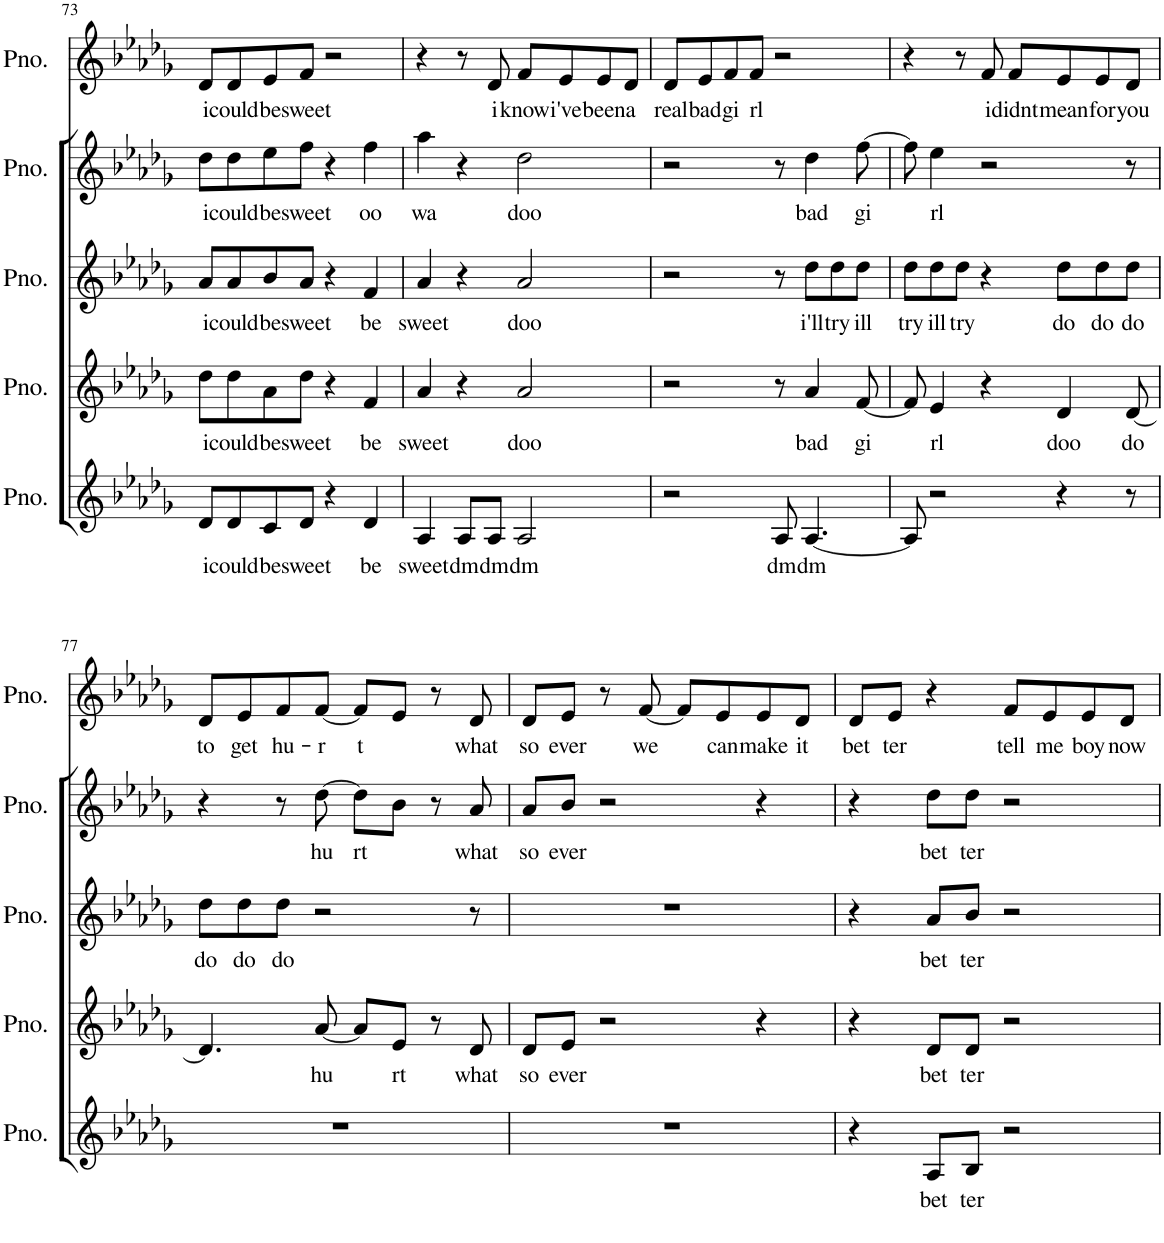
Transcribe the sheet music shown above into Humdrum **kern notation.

**kern	**text	**kern	**text	**kern	**text	**kern	**text	**kern	**text
*part5	*part5	*part4	*part4	*part3	*part3	*part2	*part2	*part1	*part1
*staff5	*staff5	*staff4	*staff4	*staff3	*staff3	*staff2	*staff2	*staff1	*staff1
*I"A2	*	*I"A1	*	*I"S2	*	*I"Sop1	*	*I"Solo	*
!!LO:PB:g=z
*clefG2	*	*clefG2	*	*clefG2	*	*clefG2	*	*clefG2	*
*k[b-e-a-d-g-]	*	*k[b-e-a-d-g-]	*	*k[b-e-a-d-g-]	*	*k[b-e-a-d-g-]	*	*k[b-e-a-d-g-]	*
*M4/4	*	*M4/4	*	*M4/4	*	*M4/4	*	*M4/4	*
=73	=73	=73	=73	=73	=73	=73	=73	=73	=73
!	!LO:LY:b	!	!LO:LY:b	!	!LO:LY:b	!	!LO:LY:b	!	!LO:LY:b
8d-/L	i	8dd-\L	i	8a-/L	i	8dd-\L	i	8d-/L	i
!	!LO:LY:b	!	!LO:LY:b	!	!LO:LY:b	!	!LO:LY:b	!	!LO:LY:b
8d-/	could	8dd-\	could	8a-/	could	8dd-\	could	8d-/	could
!	!LO:LY:b	!	!LO:LY:b	!	!LO:LY:b	!	!LO:LY:b	!	!LO:LY:b
8c/	be	8a-\	be	8b-/	be	8ee-\	be	8e-/	be
!	!LO:LY:b	!	!LO:LY:b	!	!LO:LY:b	!	!LO:LY:b	!	!LO:LY:b
8d-/J	sweet	8dd-\J	sweet	8a-/J	sweet	8ff\J	sweet	8f/J	sweet
4r	.	4r	.	4r	.	4r	.	2r	.
!	!LO:LY:b	!	!LO:LY:b	!	!LO:LY:b	!	!LO:LY:b	!	!
4d-/	be	4f/	be	4f/	be	4ff\	oo	.	.
=74	=74	=74	=74	=74	=74	=74	=74	=74	=74
!	!LO:LY:b	!	!LO:LY:b	!	!LO:LY:b	!	!LO:LY:b	!	!
4A-/	sweet	4a-/	sweet	4a-/	sweet	4aa-\	wa	4r	.
!	!LO:LY:b	!	!	!	!	!	!	!	!
8A-/L	dm	4r	.	4r	.	4r	.	8r	.
!	!LO:LY:b	!	!	!	!	!	!	!	!LO:LY:b
8A-/J	dm	.	.	.	.	.	.	8d-/	i
!	!LO:LY:b	!	!LO:LY:b	!	!LO:LY:b	!	!LO:LY:b	!	!LO:LY:b
2A-/	dm	2a-/	doo	2a-/	doo	2dd-\	doo	8f/L	know
!	!	!	!	!	!	!	!	!	!LO:LY:b
.	.	.	.	.	.	.	.	8e-/	i've
!	!	!	!	!	!	!	!	!	!LO:LY:b
.	.	.	.	.	.	.	.	8e-/	been
!	!	!	!	!	!	!	!	!	!LO:LY:b
.	.	.	.	.	.	.	.	8d-/J	a
=75	=75	=75	=75	=75	=75	=75	=75	=75	=75
!	!	!	!	!	!	!	!	!	!LO:LY:b
2r	.	2r	.	2r	.	2r	.	8d-/L	real
!	!	!	!	!	!	!	!	!	!LO:LY:b
.	.	.	.	.	.	.	.	8e-/	bad
!	!	!	!	!	!	!	!	!	!LO:LY:b
.	.	.	.	.	.	.	.	8f/	gi
!	!	!	!	!	!	!	!	!	!LO:LY:b
.	.	.	.	.	.	.	.	8f/J	rl
!	!LO:LY:b	!	!	!	!	!	!	!	!
8A-/	dm	8r	.	8r	.	8r	.	2r	.
!	!LO:LY:b	!	!LO:LY:b	!	!LO:LY:b	!	!LO:LY:b	!	!
[4.A-/	dm	4a-/	bad	8dd-\L	i'll	4dd-\	bad	.	.
!	!	!	!	!	!LO:LY:b	!	!	!	!
.	.	.	.	8dd-\	try	.	.	.	.
!	!	!	!LO:LY:b	!	!LO:LY:b	!	!LO:LY:b	!	!
.	.	[8f/	gi	8dd-\J	ill	[8ff\	gi	.	.
=76	=76	=76	=76	=76	=76	=76	=76	=76	=76
!	!	!	!	!	!LO:LY:b	!	!	!	!
8A-/]	.	8f/]	.	8dd-\L	try	8ff\]	.	4r	.
!	!	!	!LO:LY:b	!	!LO:LY:b	!	!LO:LY:b	!	!
2r	.	4e-/	rl	8dd-\	ill	4ee-\	rl	.	.
!	!	!	!	!	!LO:LY:b	!	!	!	!
.	.	.	.	8dd-\J	try	.	.	8r	.
!	!	!	!	!	!	!	!	!	!LO:LY:b
.	.	4r	.	4r	.	2r	.	8f/	i
!	!	!	!	!	!	!	!	!	!LO:LY:b
.	.	.	.	.	.	.	.	8f/L	didnt
!	!	!	!LO:LY:b	!	!LO:LY:b	!	!	!	!LO:LY:b
4r	.	4d-/	doo	8dd-\L	do	.	.	8e-/	mean
!	!	!	!	!	!LO:LY:b	!	!	!	!LO:LY:b
.	.	.	.	8dd-\	do	.	.	8e-/	for
!	!	!	!LO:LY:b	!	!LO:LY:b	!	!	!	!LO:LY:b
8r	.	[8d-/	do	8dd-\J	do	8r	.	8d-/J	you
!!LO:LB:g=z
=77	=77	=77	=77	=77	=77	=77	=77	=77	=77
!	!	!	!	!	!LO:LY:b	!	!	!	!LO:LY:b
1r	.	4.d-/]	.	8dd-\L	do	4r	.	8d-/L	to
!	!	!	!	!	!LO:LY:b	!	!	!	!LO:LY:b
.	.	.	.	8dd-\	do	.	.	8e-/	get
!	!	!	!	!	!LO:LY:b	!	!	!	!LO:LY:b
.	.	.	.	8dd-\J	do	8r	.	8f/	hu-
!	!	!	!LO:LY:b	!	!	!	!LO:LY:b	!	!LO:LY:b
.	.	[8a-/	hu	2r	.	[8dd-\	hu	[8f/J	-r
!	!	!	!	!	!	!	!LO:LY:b	!	!LO:LY:b
.	.	8a-/L]	.	.	.	8dd-\L]	rt	8f/L]	t
!	!	!	!LO:LY:b	!	!	!	!	!	!
.	.	8e-/J	rt	.	.	8b-\J	.	8e-/J	.
.	.	8r	.	.	.	8r	.	8r	.
!	!	!	!LO:LY:b	!	!	!	!LO:LY:b	!	!LO:LY:b
.	.	8d-/	what	8r	.	8a-/	what	8d-/	what
=78	=78	=78	=78	=78	=78	=78	=78	=78	=78
!	!	!	!LO:LY:b	!	!	!	!LO:LY:b	!	!LO:LY:b
1r	.	8d-/L	so	1r	.	8a-/L	so	8d-/L	so
!	!	!	!LO:LY:b	!	!	!	!LO:LY:b	!	!LO:LY:b
.	.	8e-/J	ever	.	.	8b-/J	ever	8e-/J	ever
.	.	2r	.	.	.	2r	.	8r	.
!	!	!	!	!	!	!	!	!	!LO:LY:b
.	.	.	.	.	.	.	.	[8f/	we
.	.	.	.	.	.	.	.	8f/L]	.
!	!	!	!	!	!	!	!	!	!LO:LY:b
.	.	.	.	.	.	.	.	8e-/	can
!	!	!	!	!	!	!	!	!	!LO:LY:b
.	.	4r	.	.	.	4r	.	8e-/	make
!	!	!	!	!	!	!	!	!	!LO:LY:b
.	.	.	.	.	.	.	.	8d-/J	it
=79	=79	=79	=79	=79	=79	=79	=79	=79	=79
!	!	!	!	!	!	!	!	!	!LO:LY:b
4r	.	4r	.	4r	.	4r	.	8d-/L	bet
!	!	!	!	!	!	!	!	!	!LO:LY:b
.	.	.	.	.	.	.	.	8e-/J	ter
!	!LO:LY:b	!	!LO:LY:b	!	!LO:LY:b	!	!LO:LY:b	!	!
8A-/L	bet	8d-/L	bet	8a-/L	bet	8dd-\L	bet	4r	.
!	!LO:LY:b	!	!LO:LY:b	!	!LO:LY:b	!	!LO:LY:b	!	!
8B-/J	ter	8d-/J	ter	8b-/J	ter	8dd-\J	ter	.	.
!	!	!	!	!	!	!	!	!	!LO:LY:b
2r	.	2r	.	2r	.	2r	.	8f/L	tell
!	!	!	!	!	!	!	!	!	!LO:LY:b
.	.	.	.	.	.	.	.	8e-/	me
!	!	!	!	!	!	!	!	!	!LO:LY:b
.	.	.	.	.	.	.	.	8e-/	boy
!	!	!	!	!	!	!	!	!	!LO:LY:b
.	.	.	.	.	.	.	.	8d-/J	now
=	=	=	=	=	=	=	=	=	=
*-	*-	*-	*-	*-	*-	*-	*-	*-	*-
